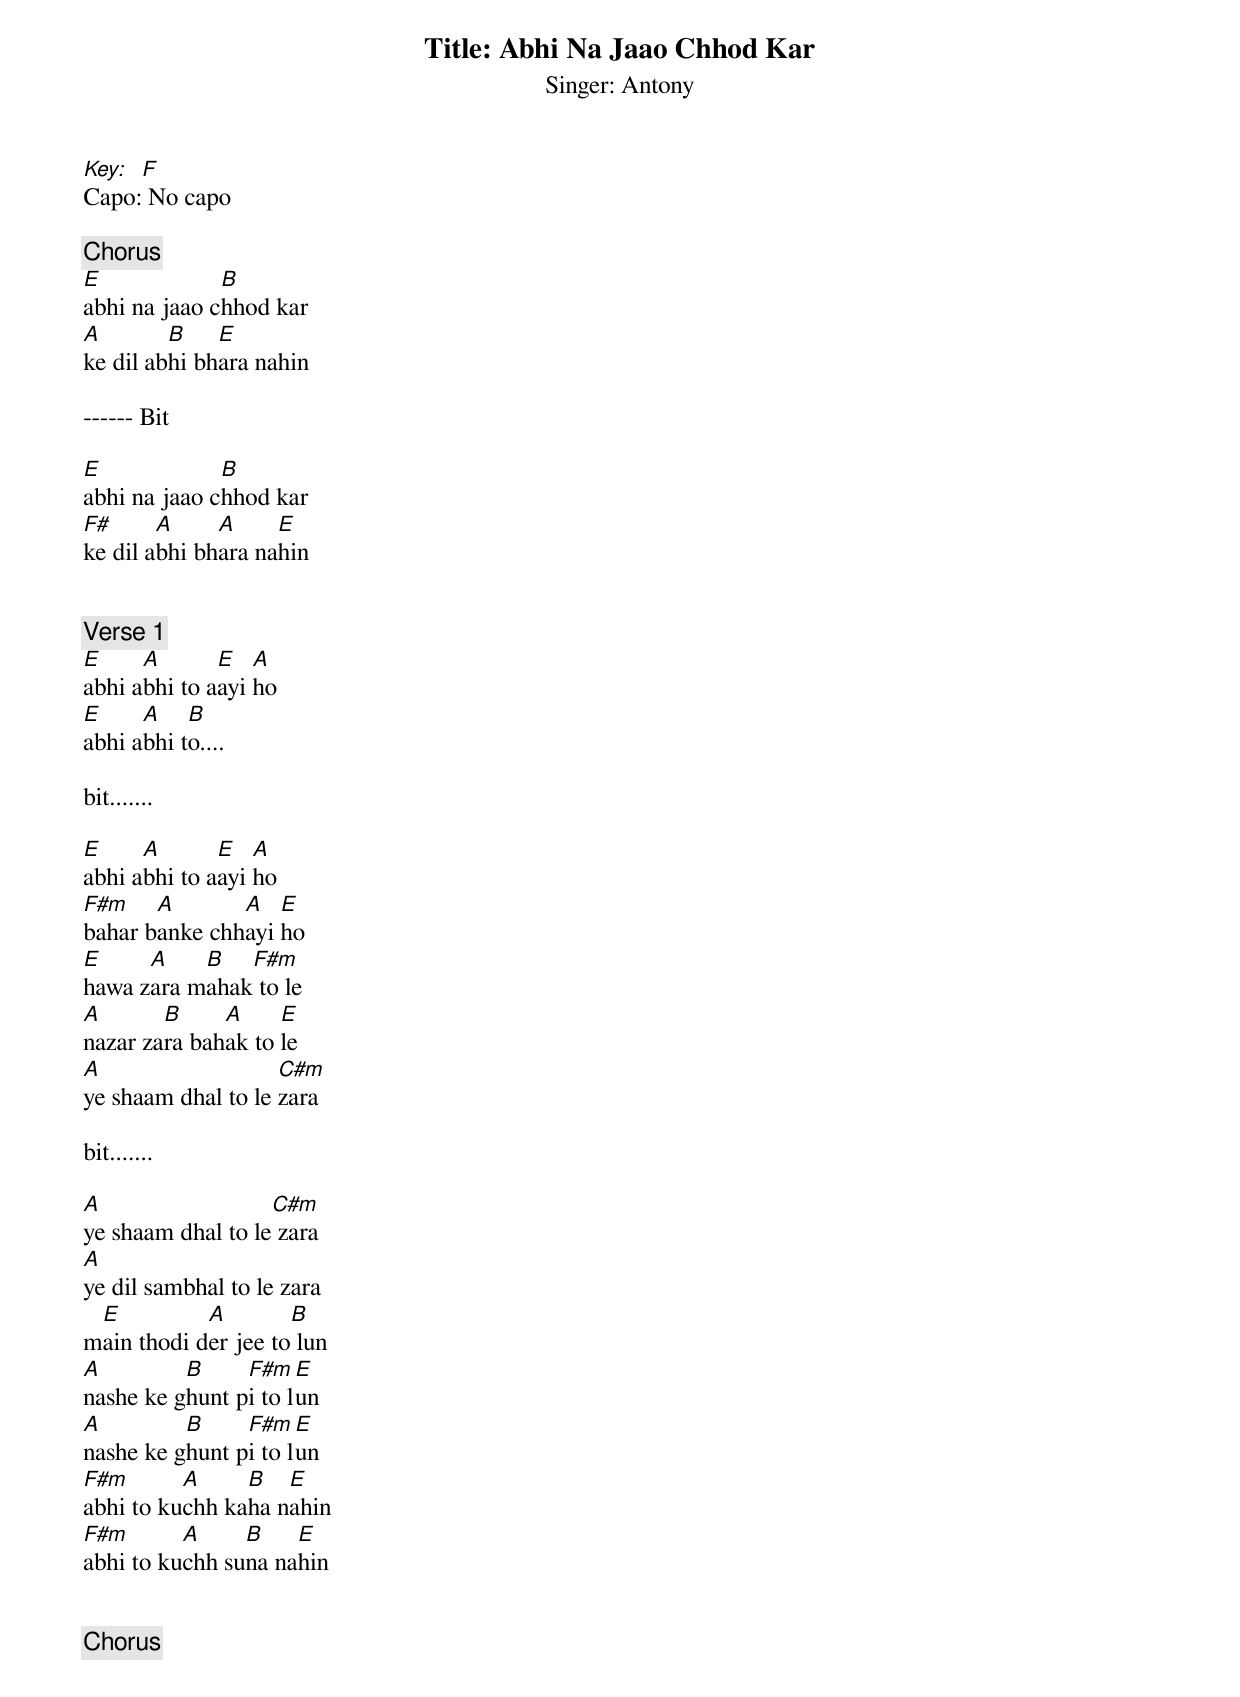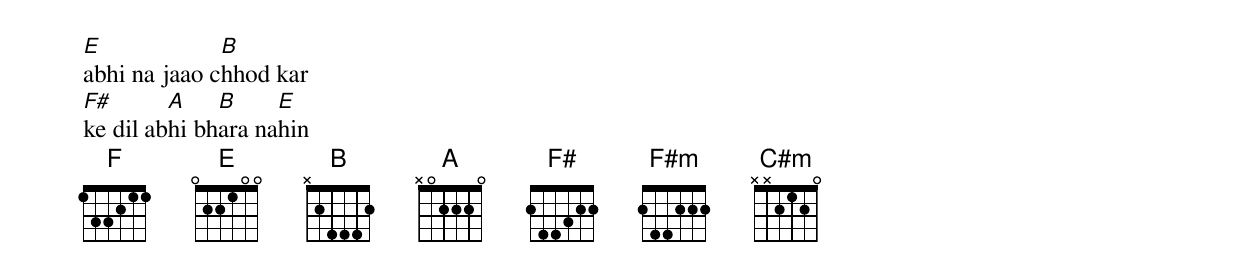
Title: Abhi Na Jaao Chhod Kar
Singer: Antony
Key: F
Capo: No capo

[Chorus]
E             B
abhi na jaao chhod kar
A        B    E
ke dil abhi bhara nahin

------ Bit

E             B
abhi na jaao chhod kar
F#      A     A     E
ke dil abhi bhara nahin


[Verse 1]
E     A       E   A
abhi abhi to aayi ho
E     A    B
abhi abhi to....

bit.......

E     A       E   A
abhi abhi to aayi ho
F#m    A       A   E
bahar banke chhayi ho
E     A    B   F#m
hawa zara mahak to le
A       B     A     E
nazar zara bahak to le
A                   C#m
ye shaam dhal to le zara

bit.......

A                  C#m
ye shaam dhal to le zara
A
ye dil sambhal to le zara
 E          A        B
main thodi der jee to lun
A         B     F#m   E
nashe ke ghunt pi to lun
A         B     F#m   E
nashe ke ghunt pi to lun
F#m       A     B   E
abhi to kuchh kaha nahin
F#m       A     B    E
abhi to kuchh suna nahin


[Chorus]
E             B
abhi na jaao chhod kar
F#       A    B     E
ke dil abhi bhara nahin
